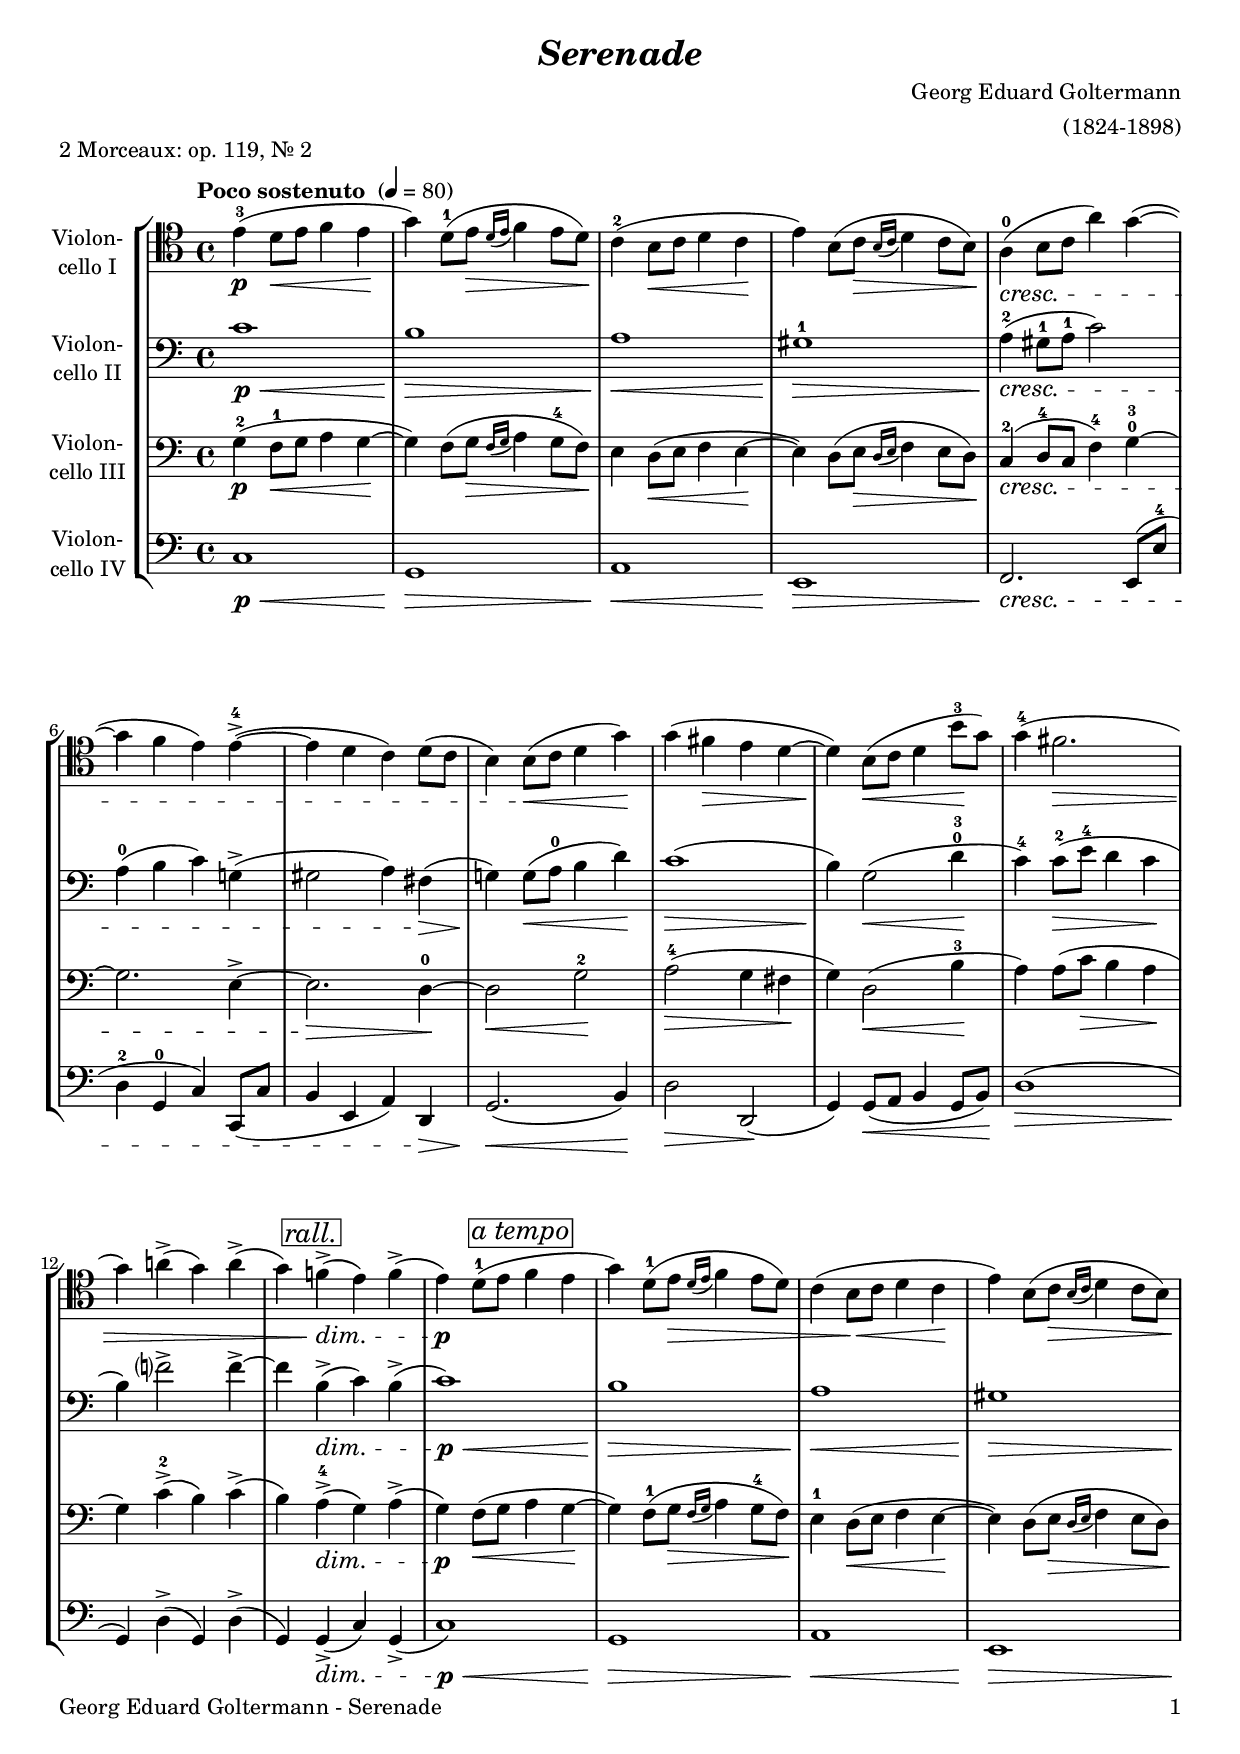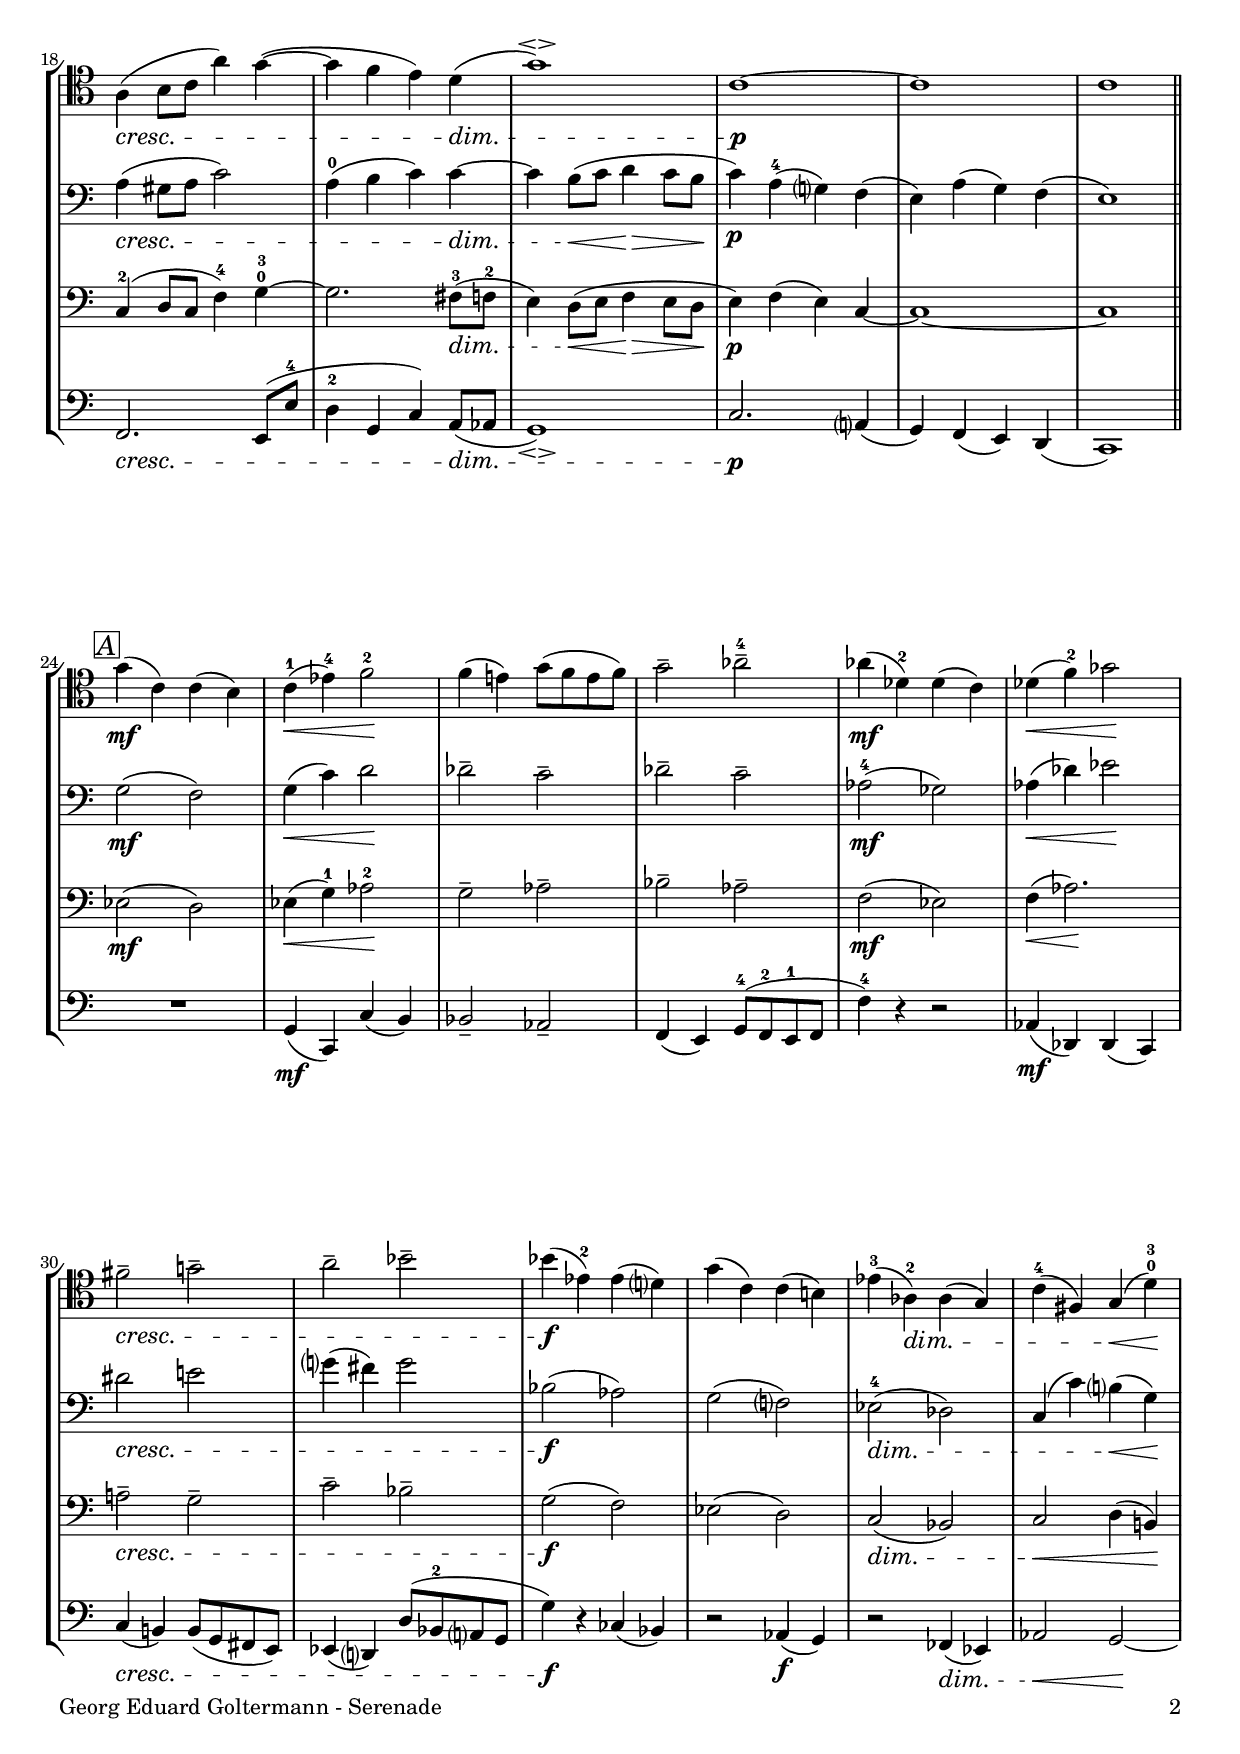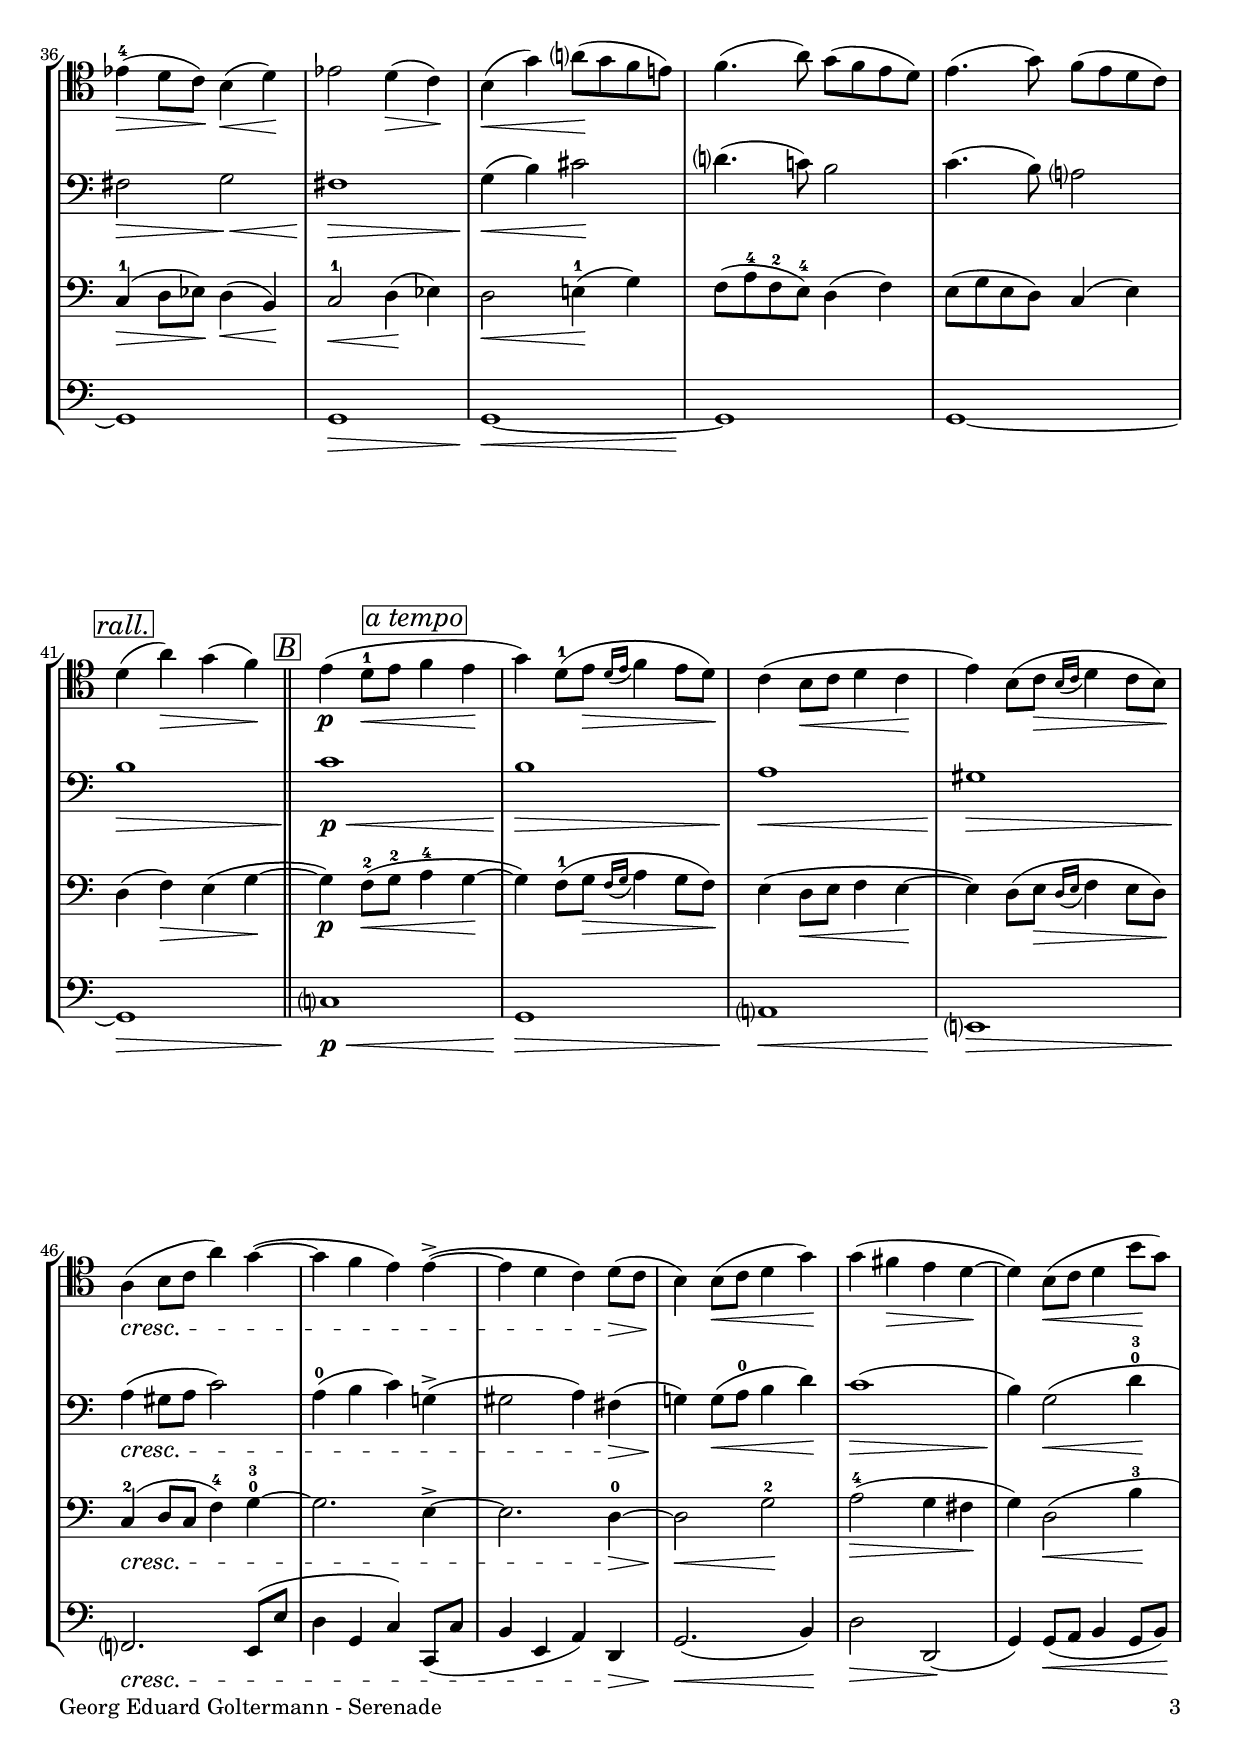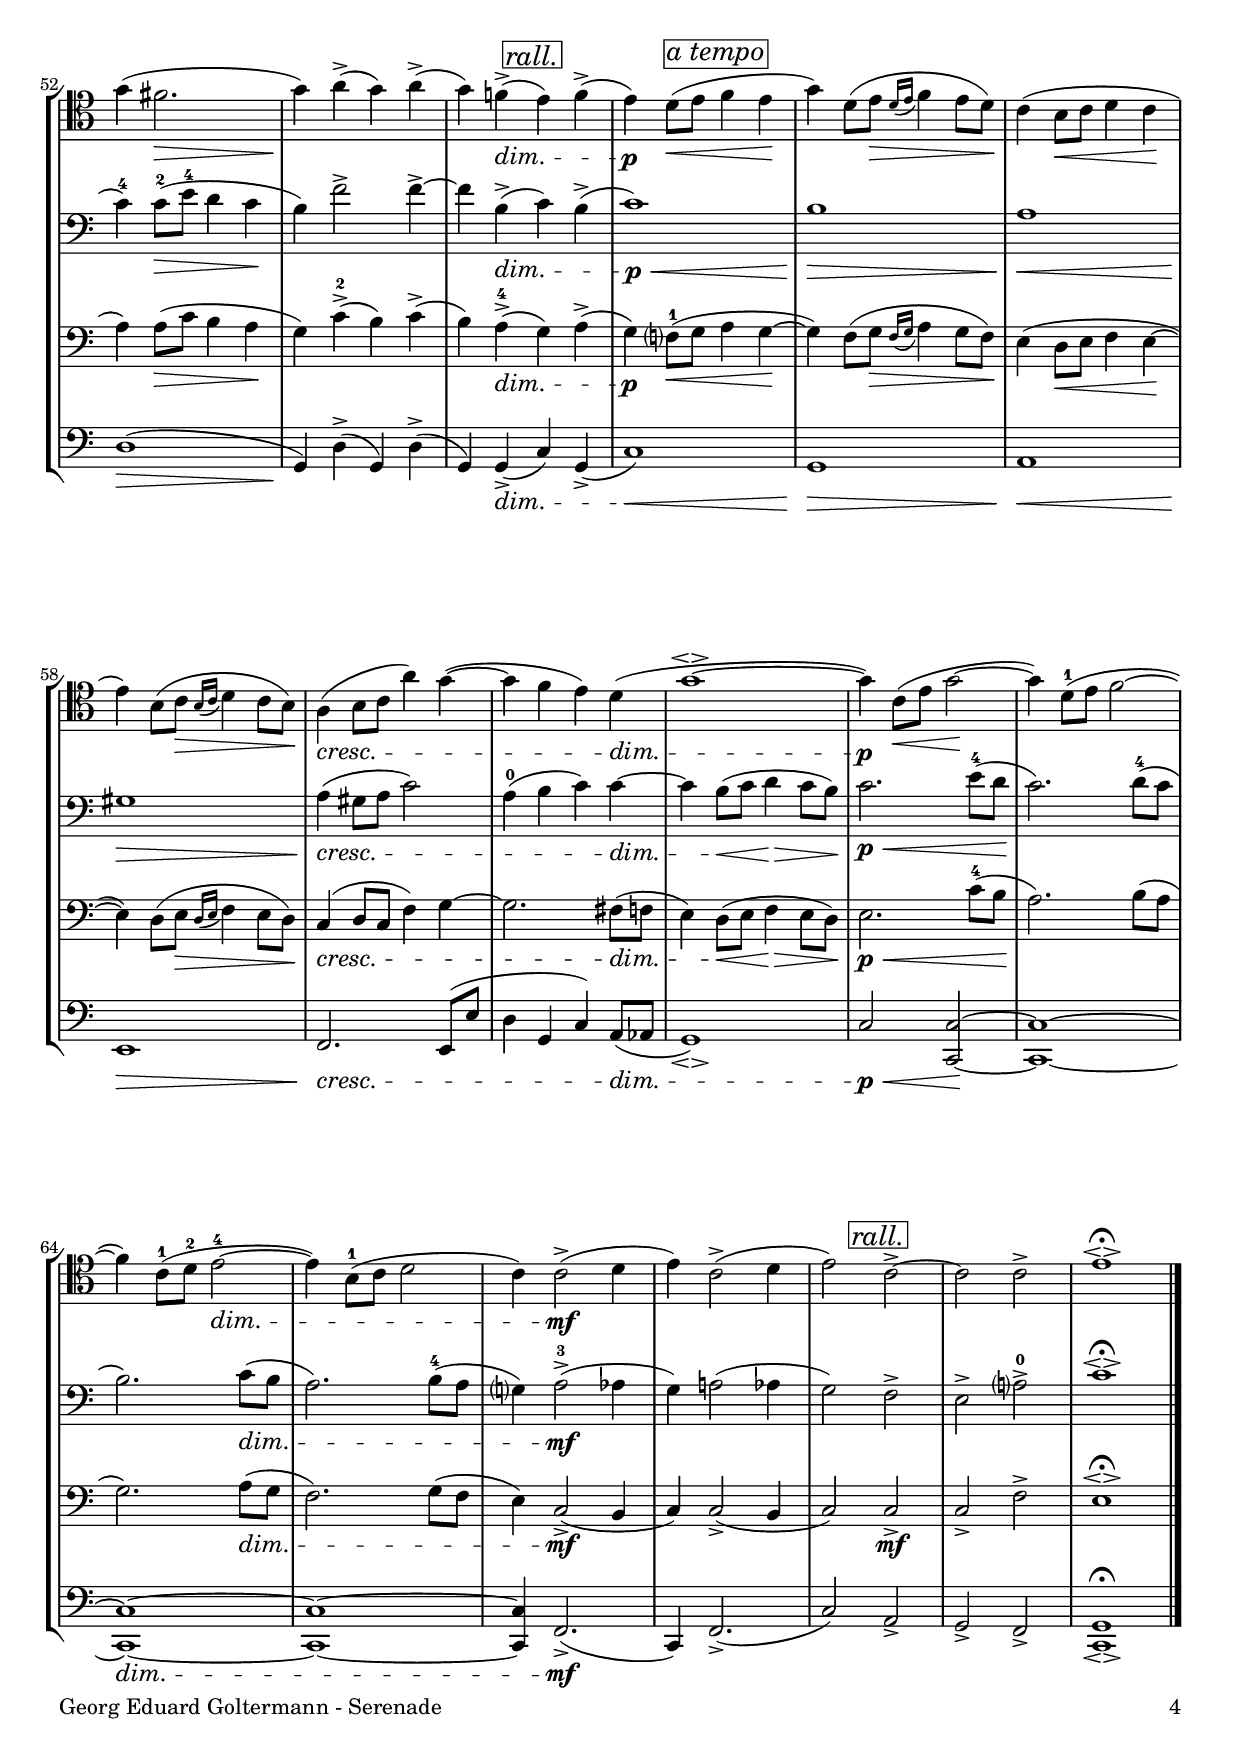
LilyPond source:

\version "2.18.2"
\include "deutsch.ly"
  
#(set-global-staff-size 19)

\header {
  title     = \markup \bold \italic "Serenade"
  composer  = "Georg Eduard Goltermann"
  arranger  = "(1824-1898)"
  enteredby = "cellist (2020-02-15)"
  piece     = "2 Morceaux: op. 119, Nr. 2"
}

voiceconsts = {
  \key a \minor
  \time 4/4
  \clef "bass"
%  \numericTimeSignature
  \compressFullBarRests
  % Set default beaming for all staves
%  \set Timing.beamExceptions = #'()
%  \set Timing.baseMoment     = #(ly:make-moment 1 4)
%  \set Timing.beatStructure  = #'(1 1 1 1)
  \tempo "Poco sostenuto " 4=80
}

micl = "clarinet"
mifl = "flute"
miob = "oboe"
mifh = "french horn"
misx = "tenor sax"
mist = "string ensemble 1"
miba = "cello"
%miba = "bassoon"
%miba = "pizzicato strings"

boxa = { \bar "||" \mark \markup \box \italic "A" }
boxb = { \bar "||" \mark \markup \box \italic "B" }

atem = \mark \markup \box \italic "a tempo"
dolc = \markup \italic "dolce"
legg = \markup \italic "leggero"
piuf = \markup { \italic "più " \dynamic f }
rall = \mark \markup \box \italic "rall."
solo = \markup \italic "Solo"

va = \relative c' {
  \voiceconsts
  \clef "tenor"
  
  e4(-3\p d8\< e f4 e\!
  g) d8(-1 e\> \appoggiatura { d16[ e] } f4 e8 d)\!
  c4(-2 h8\< c d4 c\!
  e) h8( c\> \appoggiatura { h16[ c] } d4 c8 h)\!
  a4(-0\cresc h8 c a'4) g(~

  g f e) e(~->-4
  e d c) d8( c
  h4) h8(\< c d4 g)\!
  g( fis\> e d~
  d)\! h8(\< c d4 h'8-3\! g)
  g4(-4 fis2.\>
  g4) a!(-> g) a(->

  g) \rall f!(->\dim e) f(->
  e)\p d8(-1 e \atem f4 e\!
  g) d8(-1 e\> \appoggiatura { d16[ e] } f4 e8 d)
  c4( h8\< c d4 c\!
  e) h8( c\> \appoggiatura { h16[ c] } d4 c8 h)
  a4(\cresc h8 c a'4) g(~
  g f e) d(\dim

  g1)\espressivo
  c,~\p
  c
  c \boxa
  g'4(\mf c,) c( h)
  c(-1\< es)-4 f2-2\!
  f4( e!) g8( f e f)
  g2-- as---4
  as4(\mf des,)-2 des( c)
  des(\< f)-2 ges2\!

  fis--\cresc g!--
  a-- b--
  b4(\f es,)-2 es( d?)
  g( c,) c( h!)
  es(-3 as,)-2\dim as( g)
  c(-4 fis,) g(\< d')-0-3\!
  es(-4\> d8 c)\! h4(\< d)\!
  es2 d4(\> c)\!

  h(\< g') a?8(\! g f e!)
  f4.( a8) g( f e d)
  e4.( g8) f( e d c) \rall
  d4( a')\> g( f)\! \boxb
  e(\p d8-1\< e \atem f4 e\!
  g) d8(-1 e\> \appoggiatura { d16[ e] } f4 e8 d)\!

  c4( h8\< c d4 c\!
  e) h8( c\> \appoggiatura { h16[ c] } d4 c8 h)\!
  a4(\cresc h8 c a'4) g(~
  g f e) e(~->
  e d c) d8(\> c\!
  h4) h8(\< c d4 g)\!

  g( fis\> e d~\!
  d) h8(\< c d4 h'8\! g)
  g4( fis2.\>
  g4)\! a(-> g) a(->
  g) f!(->\dim \rall e) f(->
  e)\p d8(\< e \atem f4 e\!

  g) d8( e\> \appoggiatura { d16[ e] } f4 e8 d)\!
  c4( h8\< c d4 c\!
  e) h8( c\> \appoggiatura { h16[ c] } d4 c8 h)\!
  a4(\cresc h8 c a'4) g(~
  g f e) d(\dim
  g1~\espressivo
  g4)\p c,8(\< e g2~\!

  g4) d8(-1 e f2~
  f4) c8(-1 d-2 e2~-4\dim
  e4) h8(-1 c d2
  c4) c2(->\mf d4
  e) c2(-> d4
  e2) c~->
  c c->
  e1\espressivo\fermata \bar "|."
}

vb = \relative c' {
  \voiceconsts

  c1\p\<
  h\!\>
  a\!\<
  gis-1\!\>
  a4(-2\cresc gis8-1 a-1 c2)
  a4(-0 h c) g!(->
  gis2 a4) fis(\>
  g!)\! g8(\< a-0 h4 d)\!

  c1(\>
  h4)\! g2(\< d'4-0-3\!
  c)-4 c8(-2\> e-4 d4 c\!
  h) f'?2-> f4~->
  f \rall h,(->\dim c) h(->
  c1)\p\<
  h\!\>
  a\!\<
  gis\!\>

  a4(\!\cresc gis8 a c2)
  a4(-0 h c) c~\dim
  c h8(\< c d4\!\> c8 h\!
  c4)\p a(-4 g?) f(
  e) a( g) f(
  e1) \boxa
  g2(\mf f)

  g4(\< c) d2\!
  des-- c--
  des-- c--
  as(-4\mf ges)
  as4(\< des) es2\!
  dis\cresc e!
  g?4( fis) g2
  b,(\f as)
  g( f?)

  es(-4\dim des)
  c4( c') h?(\< g)\!
  fis2\> g\!\<
  fis1\!\>
  g4(\!\< h) cis2\!
  d?4.( c!8) h2
  c4.( h8) a?2 \rall
  h1\> \boxb

  c\!\p\<
  h\!\>
  a\!\<
  gis\!\>
  a4(\!\cresc gis8 a c2)
  a4(-0 h c) g!(->
  gis2 a4) fis(\>
  g!)\! g8(\< a-0 h4 d)\!

  c1(\>
  h4)\! g2(\< d'4-0-3\!
  c)-4 c8(-2\> e-4 d4 c\!
  h) f'2-> f4~->
  f h,(->\dim \rall c) h(->
  c1)\p\<
  h\!\>

  a\!\<
  gis\!\>
  a4(\!\cresc gis8 a c2)
  a4(-0 h c) c~\dim
  c h8(\< c d4\!\> c8 h)\!
  c2.\p\< e8(-4 d\!
  c2.) d8(-4 c

  h2.) c8(\dim h
  a2.) h8(-4 a
  g?4) a2(->-3\mf as4
  g) a!2( as4
  g2) \rall f->
  e-> a?->-0
  c1\espressivo\fermata \bar "|."
}

vc = \relative c' {
  \voiceconsts

  g4(-2\p f8-1\< g a4 g~\!
  g) f8( g\> \appoggiatura { f16[ g] } a4 g8-4 f)\!
  e4 d8(\< e f4 e~\!
  e) d8( e\> \appoggiatura { d16[ e] } f4 e8 d)\!
  c4(-2\cresc d8-4 c f4)-4 g~-0-3
  g2. e4~->

  e2.\> d4~-0\!
  d2\< g-2\!
  a(-4\> g4 fis\!
  g) d2(\< h'4-3\!
  a) a8( c\> h4 a\!
  g) c(->-2 h) c(->
  h) \rall a(->-4\dim g) a(->
  g)\p f8(\< g \atem a4 g~\!

  g) f8(-1 g\> \appoggiatura { f16[ g] } a4 g8-4 f)\!
  e4-1 d8(\< e f4 e~\!
  e) d8( e\> \appoggiatura { d16[ e] } f4 e8 d)\!
  c4(-2 d8 c f4)-4 g~-0-3
  g2. fis8(-3\dim f-2
  e4) d8(\< e f4\!\> e8 d\!

  e4)\p f( e) c~
  c1~
  c \boxa
  es2(\mf d)
  es4(\< g)-1 as2-2\!
  g-- as--
  b-- as--
  f(\mf es)
  f4(\< as2.)\!

  a!2--\cresc g--
  c-- b--
  g(\f f)
  es( d)
  c(\dim b)
  c\< d4( h!)\!
  c(-1\>  d8 es)\! d4(\< h)\!
  c2-1\< d4(\! es)

  d2\< e!4(-1\! g)
  f8( a-4 f-2 e)-4 d4( f)
  e8( g e d) c4( e) \rall
  d( f)\> e(g~\! \boxb
  g)\p f8(-2\< g-2 \atem a4-4 g~\!
  g) f8(-1 g\> \appoggiatura { f16[ g] } a4 g8 f)\!

  e4( d8\< e f4 e~\!
  e) d8( e\> \appoggiatura { d16[ e] } f4 e8 d)\!
  c4(-2\cresc d8 c f4)-4 g~-0-3
  g2. e4~->
  e2. d4~-0\>
  d2\!\< g-2\!
  a(-4\> g4 fis\!

  g) d2(\< h'4-3\!
  a) a8(\> c h4 a\!
  g) c(->-2 h) c(->
  h) a(->-4\dim \rall g) a(->
  g)\p f?8(-1\< g \atem a4 g~\!
  g) f8( g\> \appoggiatura { f16[ g] } a4 g8 f)\!

  e4( d8\< e f4 e~\!
  e) d8( e\> \appoggiatura { d16[ e] } f4 e8 d)\!
  c4(\cresc d8 c f4) g~
  g2. fis8(\dim f
  e4) d8(\< e f4\!\> e8 d)\!
  e2.\p\< c'8(-4 h\!

  a2.) h8( a
  g2.) a8(\dim g
  f2.) g8( f
  e4) c2(->\mf h4
  c) c2(-> h4
  c2) \rall c->\mf
  c-> f->
  e1\espressivo\fermata \bar "|."
}

vd = \relative c {
  \voiceconsts

  c1\p\<
  g\!\>
  a\!\<
  e\!\>
  f2.\!\cresc e8( e'-4
  d4-2 g,-0 c) c,8( c'
  h4 e, a) d,\>
  g2.(\!\< h4)\!

  d2\> d,(\!
  g4) g8(\< a h4 g8 h)\!
  d1(\>
  g,4)\! d'(-> g,) d'(->
  g,) \rall g(->\dim c) g(->
  c1)\p\<
  g\!\>
  a\!\<
  e\!\>

  f2.\!\cresc e8( e'-4
  d4-2 g, c) a8(\dim as
  g1)\espressivo
  c2.\p a?4(
  g) f( e) d(
  c1) \boxa
  R
  g'4(\mf c,) c'( h)
  b2-- as--

  f4( e) g8(-4 f-2 e-1 f
  f'4)-4 r r2
  as,4(\mf des,) des( c)
  c'(\cresc h!) h8( g fis e)
  es4( d?) d'8( b-2 a? g
  g'4)\f r ces,( b)
  r2 as4(\f g)

  r2 fes4(\dim es)
  as2\< g~\!
  g1
  g\>
  g~\!\<
  g\!
  g~ \rall
  g\> \boxb
  c?\!\p\<
  g\!\>
  a?\!\<
  e?\!\>

  f?2.\!\cresc e8( e'
  d4 g, c) c,8( c'
  h4 e, a) d,\>
  g2.(\!\< h4)\!
  d2\> d,(\!
  g4) g8(\< a h4 g8 h)\!
  d1(\>

  g,4)\! d'(-> g,) d'(->
  g,) g(->\dim \rall c) g(->
  c1)\!\<
  g\!\>
  a\!\<
  e\!\>
  f2.\!\cresc e8( e'
  d4 g, c) a8(\dim as

  g1)\espressivo
  c2\p\< <c, c'>~\!
  <c c'>1~
  <c c'>~\dim
  <c c'>~
  <c c'>4 f2.(->\mf
  c4) f2.(->
  c'2)\rall a->
  g-> f->
  <c g'>1\espressivo\fermata \bar "|."
}


music = \new StaffGroup <<
      \new Staff {
	\set Staff.midiInstrument = \miba
	\set Staff.instrumentName = \markup \center-column { "Violon-" "cello I" }
	\transpose a a { \va }
      }

      \new Staff {
	\set Staff.midiInstrument = \miba
	\set Staff.instrumentName = \markup \center-column { "Violon-" "cello II" }
	\transpose a a { \vb }
      }

      \new Staff {
	\set Staff.midiInstrument = \miba
	\set Staff.instrumentName = \markup \center-column { "Violon-" "cello III" }
	\transpose a a { \vc }
      }

      \new Staff {
	\set Staff.midiInstrument = \miba
	\set Staff.instrumentName = \markup \center-column { "Violon-" "cello IV" }
	\transpose a a { \vd }
      }
>>

\book {
   \paper {
    print-page-number = ##t
    print-first-page-number = ##t
    ragged-last-bottom = ##f
    oddHeaderMarkup = \markup \null
    evenHeaderMarkup = \markup \null
    oddFooterMarkup = \markup {
      \fill-line {
        \on-the-fly #print-page-number-check-first
        "Georg Eduard Goltermann - Serenade" \fromproperty #'page:page-number-string
      }
    }
    evenFooterMarkup = \oddFooterMarkup
  } \score {
    \music
    \layout {}
  }

  \score {
    \unfoldRepeats \music

    \midi {
      \context {
        \Score
      }
    }
  }
}
